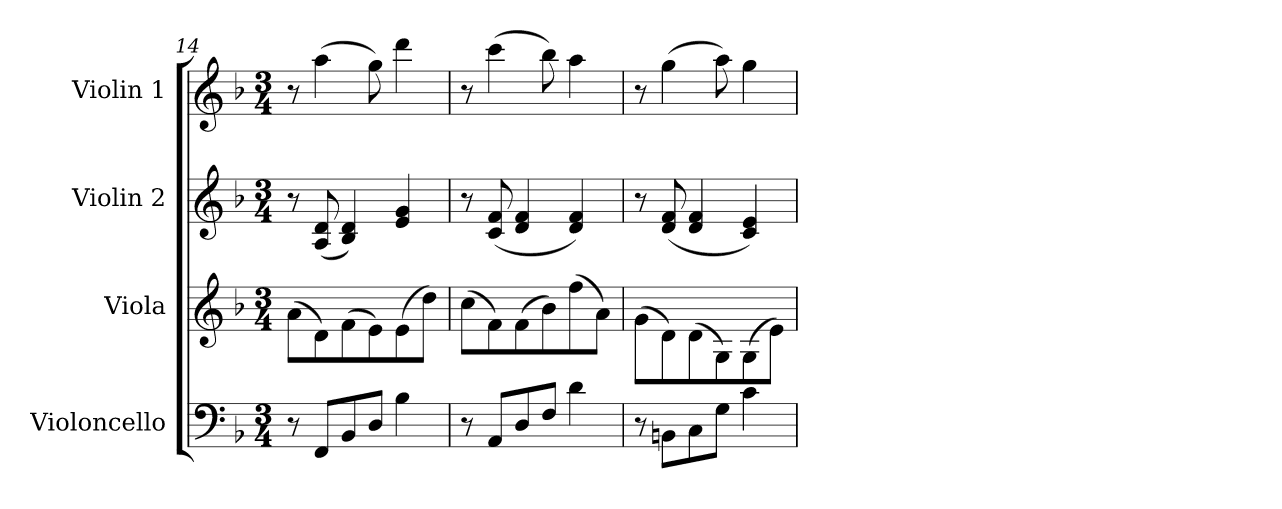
**kern	**kern	**kern	**kern
*part4	*part3	*part2	*part1
*staff4	*staff3	*staff2	*staff1
*I"Violoncello	*I"Viola	*I"Violin 2	*I"Violin 1
*I'Vc	*I'Vla	*I'Vln	*I'Vln
*clefF4	*clefG2	*clefG2	*clefG2
*k[b-]	*k[b-]	*k[b-]	*k[b-]
*M3/4	*M3/4	*M3/4	*M3/4
=14	=14	=14	=14
8r	(8a\L	8r	8r
8FF/L	8d\)	(8A/ 8d/	(4aa\
8BB-/	(8f\	4B-/ 4d/)	.
8D/J	8e\)	.	8gg\)
4B-\	(8e\	4e/ 4g/	4ddd\
.	8dd\J)	.	.
=15	=15	=15	=15
8r	(8cc\L	8r	8r
8AA/L	8f\)	(8c/ 8f/	(4ccc\
8D/	(8f\	4d/ 4f/	.
8F/J	8b-\)	.	8bb-\)
4d\	(8ff\	4d/ 4f/)	4aa\
.	8a\J)	.	.
!!LO:LB:g=z
=16	=16	=16	=16
8r	(8g\L	8r	8r
8BBn\L	8d\)	(8d/ 8f/	(4gg\
8C\	(8d\	4d/ 4f/	.
8G\J	8G\)	.	8aa\)
4c\	(8G\	4c/ 4e/)	4gg\
.	8e\J)	.	.
=	=	=	=
*-	*-	*-	*-
